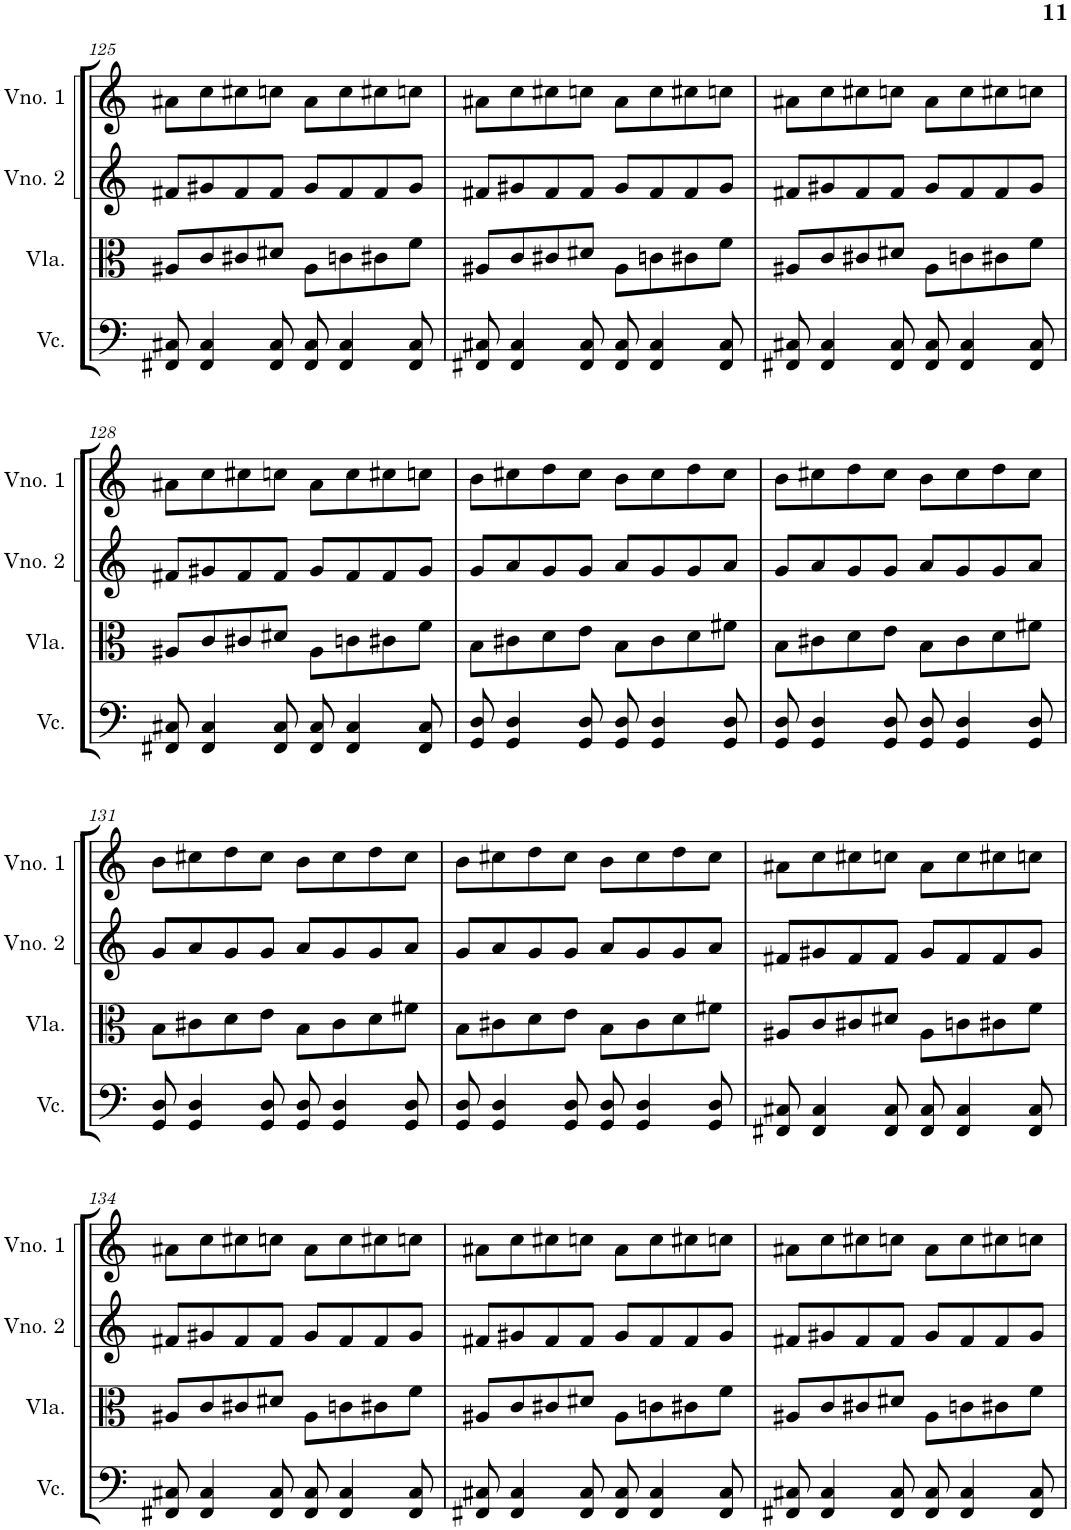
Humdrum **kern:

**kern	**kern	**kern	**kern
*part4	*part3	*part2	*part1
*staff4	*staff3	*staff2	*staff1
*I"Violoncelo	*I"Viola	*I"Violino 2	*I"Violino 1
*I'Vc.	*I'Vla.	*I'Vno. 2	*I'Vno. 1
!!LO:PB:g=z
*clefF4	*clefC3	*clefG2	*clefG2
*k[]	*k[]	*k[]	*k[]
*M4/4	*M4/4	*M4/4	*M4/4
=125	=125	=125	=125
8FF#X/ 8C#X/	8A#X/L	8f#X/L	8a#X\L
4FF#/ 4C#/	8c/	8g#X/	8cc\
.	8c#X/	8f#/	8cc#X\
8FF#/ 8C#/	8d#X/J	8f#/J	8ccn\J
8FF#/ 8C#/	8A#\L	8g#/L	8a#\L
4FF#/ 4C#/	8cn\	8f#/	8cc\
.	8c#X\	8f#/	8cc#X\
8FF#/ 8C#/	8f\J	8g#/J	8ccn\J
=126	=126	=126	=126
8FF#X/ 8C#X/	8A#X/L	8f#X/L	8a#X\L
4FF#/ 4C#/	8c/	8g#X/	8cc\
.	8c#X/	8f#/	8cc#X\
8FF#/ 8C#/	8d#X/J	8f#/J	8ccn\J
8FF#/ 8C#/	8A#\L	8g#/L	8a#\L
4FF#/ 4C#/	8cn\	8f#/	8cc\
.	8c#X\	8f#/	8cc#X\
8FF#/ 8C#/	8f\J	8g#/J	8ccn\J
=127	=127	=127	=127
8FF#X/ 8C#X/	8A#X/L	8f#X/L	8a#X\L
4FF#/ 4C#/	8c/	8g#X/	8cc\
.	8c#X/	8f#/	8cc#X\
8FF#/ 8C#/	8d#X/J	8f#/J	8ccn\J
8FF#/ 8C#/	8A#\L	8g#/L	8a#\L
4FF#/ 4C#/	8cn\	8f#/	8cc\
.	8c#X\	8f#/	8cc#X\
8FF#/ 8C#/	8f\J	8g#/J	8ccn\J
!!LO:LB:g=z
=128	=128	=128	=128
8FF#X/ 8C#X/	8A#X/L	8f#X/L	8a#X\L
4FF#/ 4C#/	8c/	8g#X/	8cc\
.	8c#X/	8f#/	8cc#X\
8FF#/ 8C#/	8d#X/J	8f#/J	8ccn\J
8FF#/ 8C#/	8A#\L	8g#/L	8a#\L
4FF#/ 4C#/	8cn\	8f#/	8cc\
.	8c#X\	8f#/	8cc#X\
8FF#/ 8C#/	8f\J	8g#/J	8ccn\J
=129	=129	=129	=129
8GG/ 8D/	8B\L	8g/L	8b\L
4GG/ 4D/	8c#X\	8a/	8cc#X\
.	8d\	8g/	8dd\
8GG/ 8D/	8e\J	8g/J	8cc#\J
8GG/ 8D/	8B\L	8a/L	8b\L
4GG/ 4D/	8c#\	8g/	8cc#\
.	8d\	8g/	8dd\
8GG/ 8D/	8f#X\J	8a/J	8cc#\J
=130	=130	=130	=130
8GG/ 8D/	8B\L	8g/L	8b\L
4GG/ 4D/	8c#X\	8a/	8cc#X\
.	8d\	8g/	8dd\
8GG/ 8D/	8e\J	8g/J	8cc#\J
8GG/ 8D/	8B\L	8a/L	8b\L
4GG/ 4D/	8c#\	8g/	8cc#\
.	8d\	8g/	8dd\
8GG/ 8D/	8f#X\J	8a/J	8cc#\J
!!LO:LB:g=z
=131	=131	=131	=131
8GG/ 8D/	8B\L	8g/L	8b\L
4GG/ 4D/	8c#X\	8a/	8cc#X\
.	8d\	8g/	8dd\
8GG/ 8D/	8e\J	8g/J	8cc#\J
8GG/ 8D/	8B\L	8a/L	8b\L
4GG/ 4D/	8c#\	8g/	8cc#\
.	8d\	8g/	8dd\
8GG/ 8D/	8f#X\J	8a/J	8cc#\J
=132	=132	=132	=132
8GG/ 8D/	8B\L	8g/L	8b\L
4GG/ 4D/	8c#X\	8a/	8cc#X\
.	8d\	8g/	8dd\
8GG/ 8D/	8e\J	8g/J	8cc#\J
8GG/ 8D/	8B\L	8a/L	8b\L
4GG/ 4D/	8c#\	8g/	8cc#\
.	8d\	8g/	8dd\
8GG/ 8D/	8f#X\J	8a/J	8cc#\J
=133	=133	=133	=133
8FF#X/ 8C#X/	8A#X/L	8f#X/L	8a#X\L
4FF#/ 4C#/	8c/	8g#X/	8cc\
.	8c#X/	8f#/	8cc#X\
8FF#/ 8C#/	8d#X/J	8f#/J	8ccn\J
8FF#/ 8C#/	8A#\L	8g#/L	8a#\L
4FF#/ 4C#/	8cn\	8f#/	8cc\
.	8c#X\	8f#/	8cc#X\
8FF#/ 8C#/	8f\J	8g#/J	8ccn\J
!!LO:LB:g=z
=134	=134	=134	=134
8FF#X/ 8C#X/	8A#X/L	8f#X/L	8a#X\L
4FF#/ 4C#/	8c/	8g#X/	8cc\
.	8c#X/	8f#/	8cc#X\
8FF#/ 8C#/	8d#X/J	8f#/J	8ccn\J
8FF#/ 8C#/	8A#\L	8g#/L	8a#\L
4FF#/ 4C#/	8cn\	8f#/	8cc\
.	8c#X\	8f#/	8cc#X\
8FF#/ 8C#/	8f\J	8g#/J	8ccn\J
=135	=135	=135	=135
8FF#X/ 8C#X/	8A#X/L	8f#X/L	8a#X\L
4FF#/ 4C#/	8c/	8g#X/	8cc\
.	8c#X/	8f#/	8cc#X\
8FF#/ 8C#/	8d#X/J	8f#/J	8ccn\J
8FF#/ 8C#/	8A#\L	8g#/L	8a#\L
4FF#/ 4C#/	8cn\	8f#/	8cc\
.	8c#X\	8f#/	8cc#X\
8FF#/ 8C#/	8f\J	8g#/J	8ccn\J
=136	=136	=136	=136
8FF#X/ 8C#X/	8A#X/L	8f#X/L	8a#X\L
4FF#/ 4C#/	8c/	8g#X/	8cc\
.	8c#X/	8f#/	8cc#X\
8FF#/ 8C#/	8d#X/J	8f#/J	8ccn\J
8FF#/ 8C#/	8A#\L	8g#/L	8a#\L
4FF#/ 4C#/	8cn\	8f#/	8cc\
.	8c#X\	8f#/	8cc#X\
8FF#/ 8C#/	8f\J	8g#/J	8ccn\J
=	=	=	=
*-	*-	*-	*-
